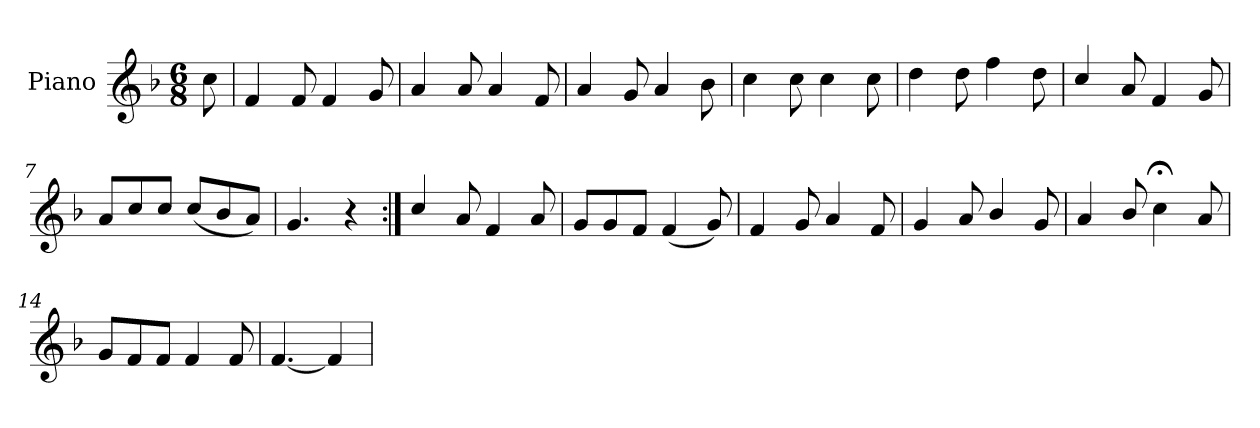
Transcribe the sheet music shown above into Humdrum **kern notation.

**kern
*part1
*staff1
*I"Piano
*I'Pno.
*clefG2
*k[b-]
*M6/8
=
8cc\
=1
4f/
8f/
4f/
8g/
=2
4a/
8a/
4a/
8f/
=3
4a/
8g/
4a/
8b-\
=4
4cc\
8cc\
4cc\
8cc\
=5
4dd\
8dd\
4ff\
8dd\
!!LO:LB:g=z
=6
4cc/
8a/
4f/
8g/
=7
8a/L
8cc/
8cc/J
(<8cc/L
8b-/
8a/J)
=8
4.g/
4r
=9:|!
4cc/
8a/
4f/
8a/
=10
8g/L
8g/
8f/J
(<4f/
8g/)
!!LO:LB:g=z
=11
4f/
8g/
4a/
8f/
=12
4g/
8a/
4b-/
8g/
=13
4a/
8b-/
4cc;<\
8a/
=14
8g/L
8f/
8f/J
4f/
8f/
=15
[4.f/
4f/]
=!!
*-
